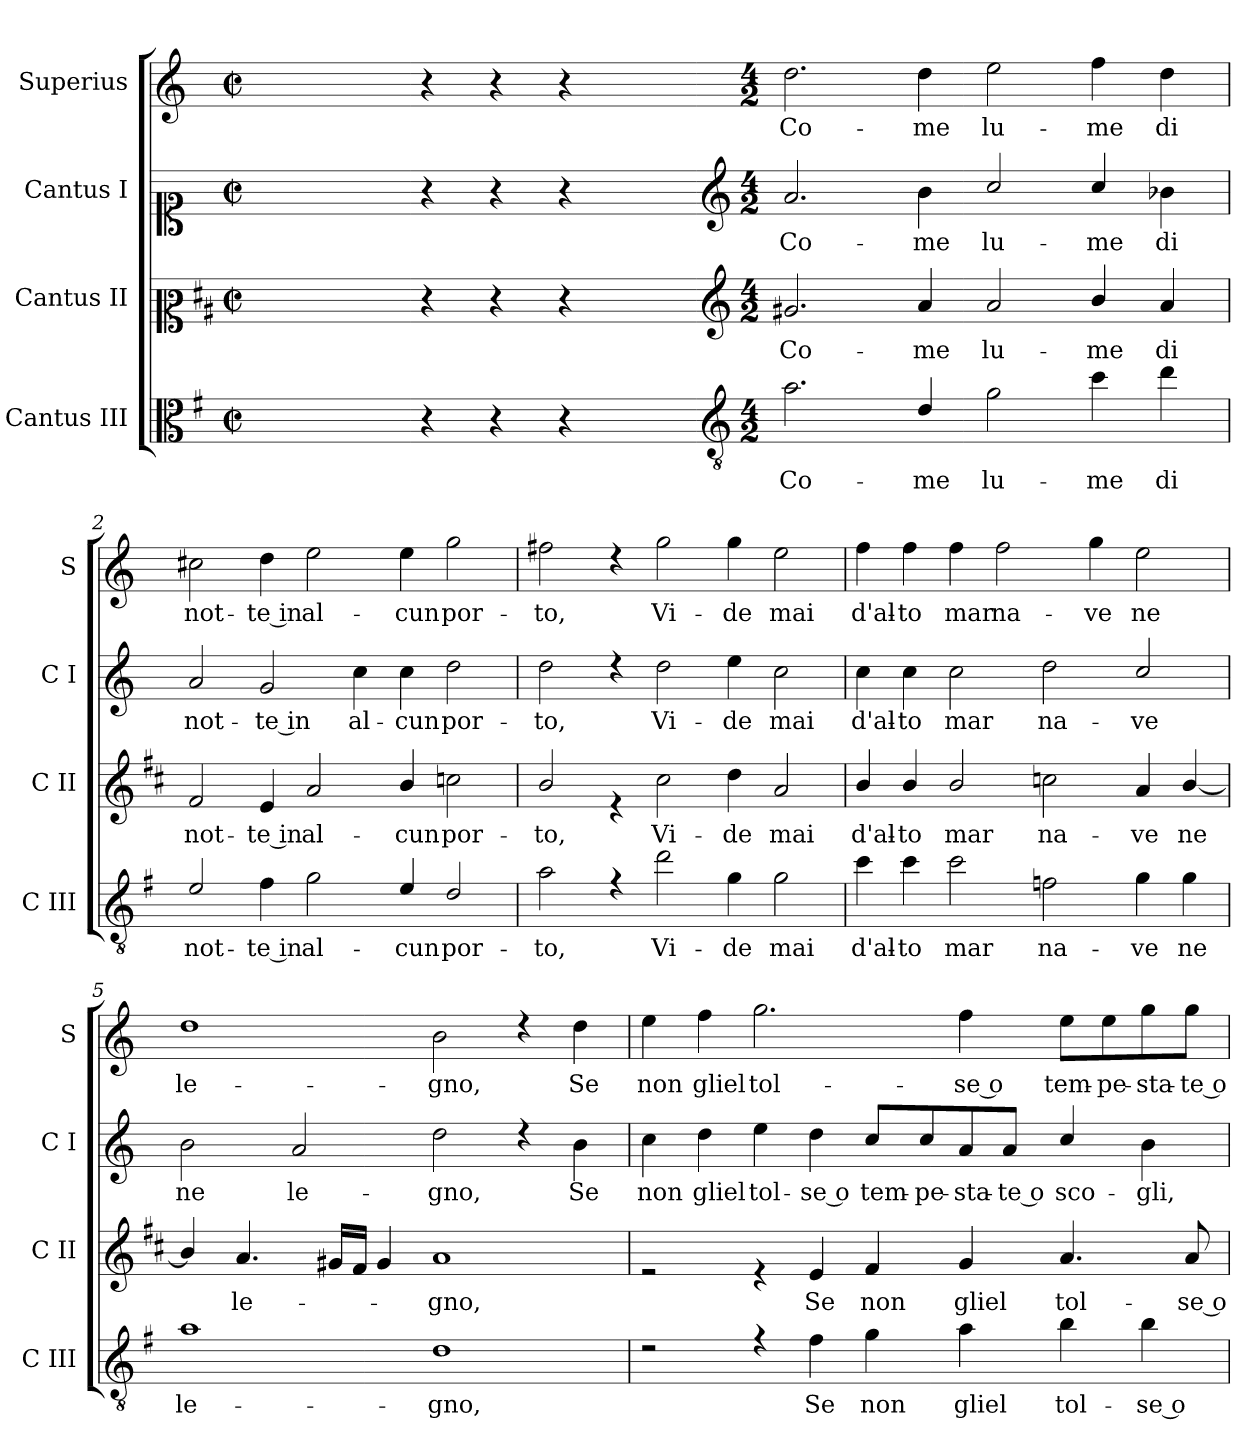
**kern	**text	**kern	**text	**kern	**text	**kern	**text
*part4	*part4	*part3	*part3	*part2	*part2	*part1	*part1
*staff4	*staff4	*staff3	*staff3	*staff2	*staff2	*staff1	*staff1
*I"Cantus III	*	*I"Cantus II	*	*I"Cantus I	*	*I"Superius	*
*I'C III	*	*I'C II	*	*I'C I	*	*I'S	*
*clefC3	*	*clefC2	*	*clefC1	*	*clefG2	*
*ITrd4c7	*	*ITrd1c2	*	*	*	*	*
*k[]	*	*k[]	*	*k[]	*	*k[]	*
*C:	*	*C:	*	*C:	*	*C:	*
*M2/2	*	*M2/2	*	*M2/2	*	*M2/2	*
*met(c|)	*	*met(c|)	*	*met(c|)	*	*met(c|)	*
=	=	=	=	=	=	=	=
1ryy	.	1ryy	.	1ryy	.	1ryy	.
=1X-	=1X-	=1X-	=1X-	=1X-	=1X-	=1X-	=1X-
4r	.	4r	.	4r	.	4r	.
4r	.	4r	.	4r	.	4r	.
4r	.	4r	.	4r	.	4r	.
4ryy	.	4ryy	.	4ryy	.	4ryy	.
=1-	=1-	=1-	=1-	=1-	=1-	=1-	=1-
*clefGv2	*	*clefG2	*	*clefG2	*	*	*
*M4/2	*	*M4/2	*	*M4/2	*	*M4/2	*
!	!LO:LY:b	!	!LO:LY:b	!	!LO:LY:b	!	!LO:LY:b
2.d\	Co-	2.f#X/	Co-	2.a/	Co-	2.dd\	Co-
!	!LO:LY:b	!	!LO:LY:b	!	!LO:LY:b	!	!LO:LY:b
4G/	-me	4g/	-me	4b\	-me	4dd\	-me
!	!LO:LY:b	!	!LO:LY:b	!	!LO:LY:b	!	!LO:LY:b
2c\	lu-	2g/	lu-	2cc/	lu-	2ee\	lu-
!	!LO:LY:b	!	!LO:LY:b	!	!LO:LY:b	!	!LO:LY:b
4f\	-me	4a/	-me	4cc/	-me	4ff\	-me
!	!LO:LY:b	!	!LO:LY:b	!	!LO:LY:b	!	!LO:LY:b
4g\	di	4g/	di	4b-X\	di	4dd\	di
=2	=2	=2	=2	=2	=2	=2	=2
!	!LO:LY:b	!	!LO:LY:b	!	!LO:LY:b	!	!LO:LY:b
2A/	not-	2e/	not-	2a/	not-	2cc#X\	not-
!	!LO:LY:b	!	!LO:LY:b	!	!LO:LY:b	!	!LO:LY:b
4B\	-te in	4d/	-te in	2g/	-te in	4dd\	-te in
!	!LO:LY:b	!	!LO:LY:b	!	!	!	!LO:LY:b
2c\	al-	2g/	al-	.	.	2ee\	al-
!	!	!	!	!	!LO:LY:b	!	!
.	.	.	.	4cc\	al-	.	.
!	!LO:LY:b	!	!LO:LY:b	!	!LO:LY:b	!	!LO:LY:b
4A/	-cun	4a/	-cun	4cc\	-cun	4ee\	-cun
!	!LO:LY:b	!	!LO:LY:b	!	!LO:LY:b	!	!LO:LY:b
2G/	por-	2b-X\	por-	2dd\	por-	2gg\	por-
=3	=3	=3	=3	=3	=3	=3	=3
!	!LO:LY:b	!	!LO:LY:b	!	!LO:LY:b	!	!LO:LY:b
2d\	-to,	2a/	to,	2dd\	to,	2ff#X\	-to,
4re	.	4re	.	4rcc	.	4rcc	.
!	!LO:LY:b	!	!LO:LY:b	!	!LO:LY:b	!	!LO:LY:b
2g\	Vi-	2b\	Vi-	2dd\	Vi-	2gg\	Vi-
!	!LO:LY:b	!	!LO:LY:b	!	!LO:LY:b	!	!LO:LY:b
4c\	-de	4cc\	-de	4ee\	-de	4gg\	-de
!	!LO:LY:b	!	!LO:LY:b	!	!LO:LY:b	!	!LO:LY:b
2c\	mai	2g/	mai	2cc\	mai	2ee\	mai
=4	=4	=4	=4	=4	=4	=4	=4
!	!LO:LY:b	!	!LO:LY:b	!	!LO:LY:b	!	!LO:LY:b
4f\	d'al-	4a/	d'al-	4cc\	d'al-	4ff\	d'al-
!	!LO:LY:b	!	!LO:LY:b	!	!LO:LY:b	!	!LO:LY:b
4f\	-to	4a/	-to	4cc\	-to	4ff\	-to
!	!LO:LY:b	!	!LO:LY:b	!	!LO:LY:b	!	!LO:LY:b
2f\	mar	2a/	mar	2cc\	mar	4ff\	mar
!	!	!	!	!	!	!	!LO:LY:b
.	.	.	.	.	.	2ff\	na-
!	!LO:LY:b	!	!LO:LY:b	!	!LO:LY:b	!	!
2B-X\	na-	2b-X\	na-	2dd\	na-	.	.
!	!	!	!	!	!	!	!LO:LY:b
.	.	.	.	.	.	4gg\	-ve
!	!LO:LY:b	!	!LO:LY:b	!	!LO:LY:b	!	!LO:LY:b
4c\	-ve	4g/	-ve	2cc/	-ve	2ee\	ne
!	!LO:LY:b	!	!LO:LY:b	!	!	!	!
4c\	ne	[4a/	ne	.	.	.	.
!!LO:LB:g=z
=5	=5	=5	=5	=5	=5	=5	=5
!	!LO:LY:b	!	!	!	!LO:LY:b	!	!LO:LY:b
1d	le-	4a/]	.	2b\	ne	1dd	le-
!	!	!	!LO:LY:b	!	!	!	!
.	.	4.g/	le-	.	.	.	.
!	!	!	!	!	!LO:LY:b	!	!
.	.	.	.	2a/	le-	.	.
.	.	16f#X/LL	.	.	.	.	.
.	.	16e/JJ	.	.	.	.	.
.	.	4f#/	.	.	.	.	.
!	!LO:LY:b	!	!LO:LY:b	!	!LO:LY:b	!	!LO:LY:b
1G	-gno,	1g	-gno,	2dd\	-gno,	2b\	-gno,
.	.	.	.	4rcc	.	4rcc	.
!	!	!	!	!	!LO:LY:b	!	!LO:LY:b
.	.	.	.	4b\	Se	4dd\	Se
=6	=6	=6	=6	=6	=6	=6	=6
!	!	!	!	!	!LO:LY:b	!	!LO:LY:b
2re	.	2re	.	4cc\	non	4ee\	non
!	!	!	!	!	!LO:LY:b	!	!LO:LY:b
.	.	.	.	4dd\	gliel	4ff\	gliel
!	!	!	!	!	!LO:LY:b	!	!LO:LY:b
4re	.	4re	.	4ee\	tol-	2.gg\	tol-
!	!LO:LY:b	!	!LO:LY:b	!	!LO:LY:b	!	!
4B\	Se	4d/	Se	4dd\	-se o	.	.
!	!LO:LY:b	!	!LO:LY:b	!	!LO:LY:b	!	!
4c\	non	4e/	non	8cc/L	tem-	.	.
!	!	!	!	!	!LO:LY:b	!	!
.	.	.	.	8cc/	-pe-	.	.
!	!LO:LY:b	!	!LO:LY:b	!	!LO:LY:b	!	!LO:LY:b
4d\	gliel	4f/	gliel	8a/	-sta-	4ff\	-se o
!	!	!	!	!	!LO:LY:b	!	!
.	.	.	.	8a/J	-te o	.	.
!	!LO:LY:b	!	!LO:LY:b	!	!LO:LY:b	!	!LO:LY:b
4e\	tol-	4.g/	tol-	4cc/	sco-	8ee\L	tem-
!	!	!	!	!	!	!	!LO:LY:b
.	.	.	.	.	.	8ee\	-pe-
!	!LO:LY:b	!	!	!	!LO:LY:b	!	!LO:LY:b
4e\	-se o	.	.	4b\	-gli,	8gg\	-sta-
!	!	!	!LO:LY:b	!	!	!	!LO:LY:b
.	.	8g/	-se o	.	.	8gg\J	-te o
=	=	=	=	=	=	=	=
*-	*-	*-	*-	*-	*-	*-	*-
